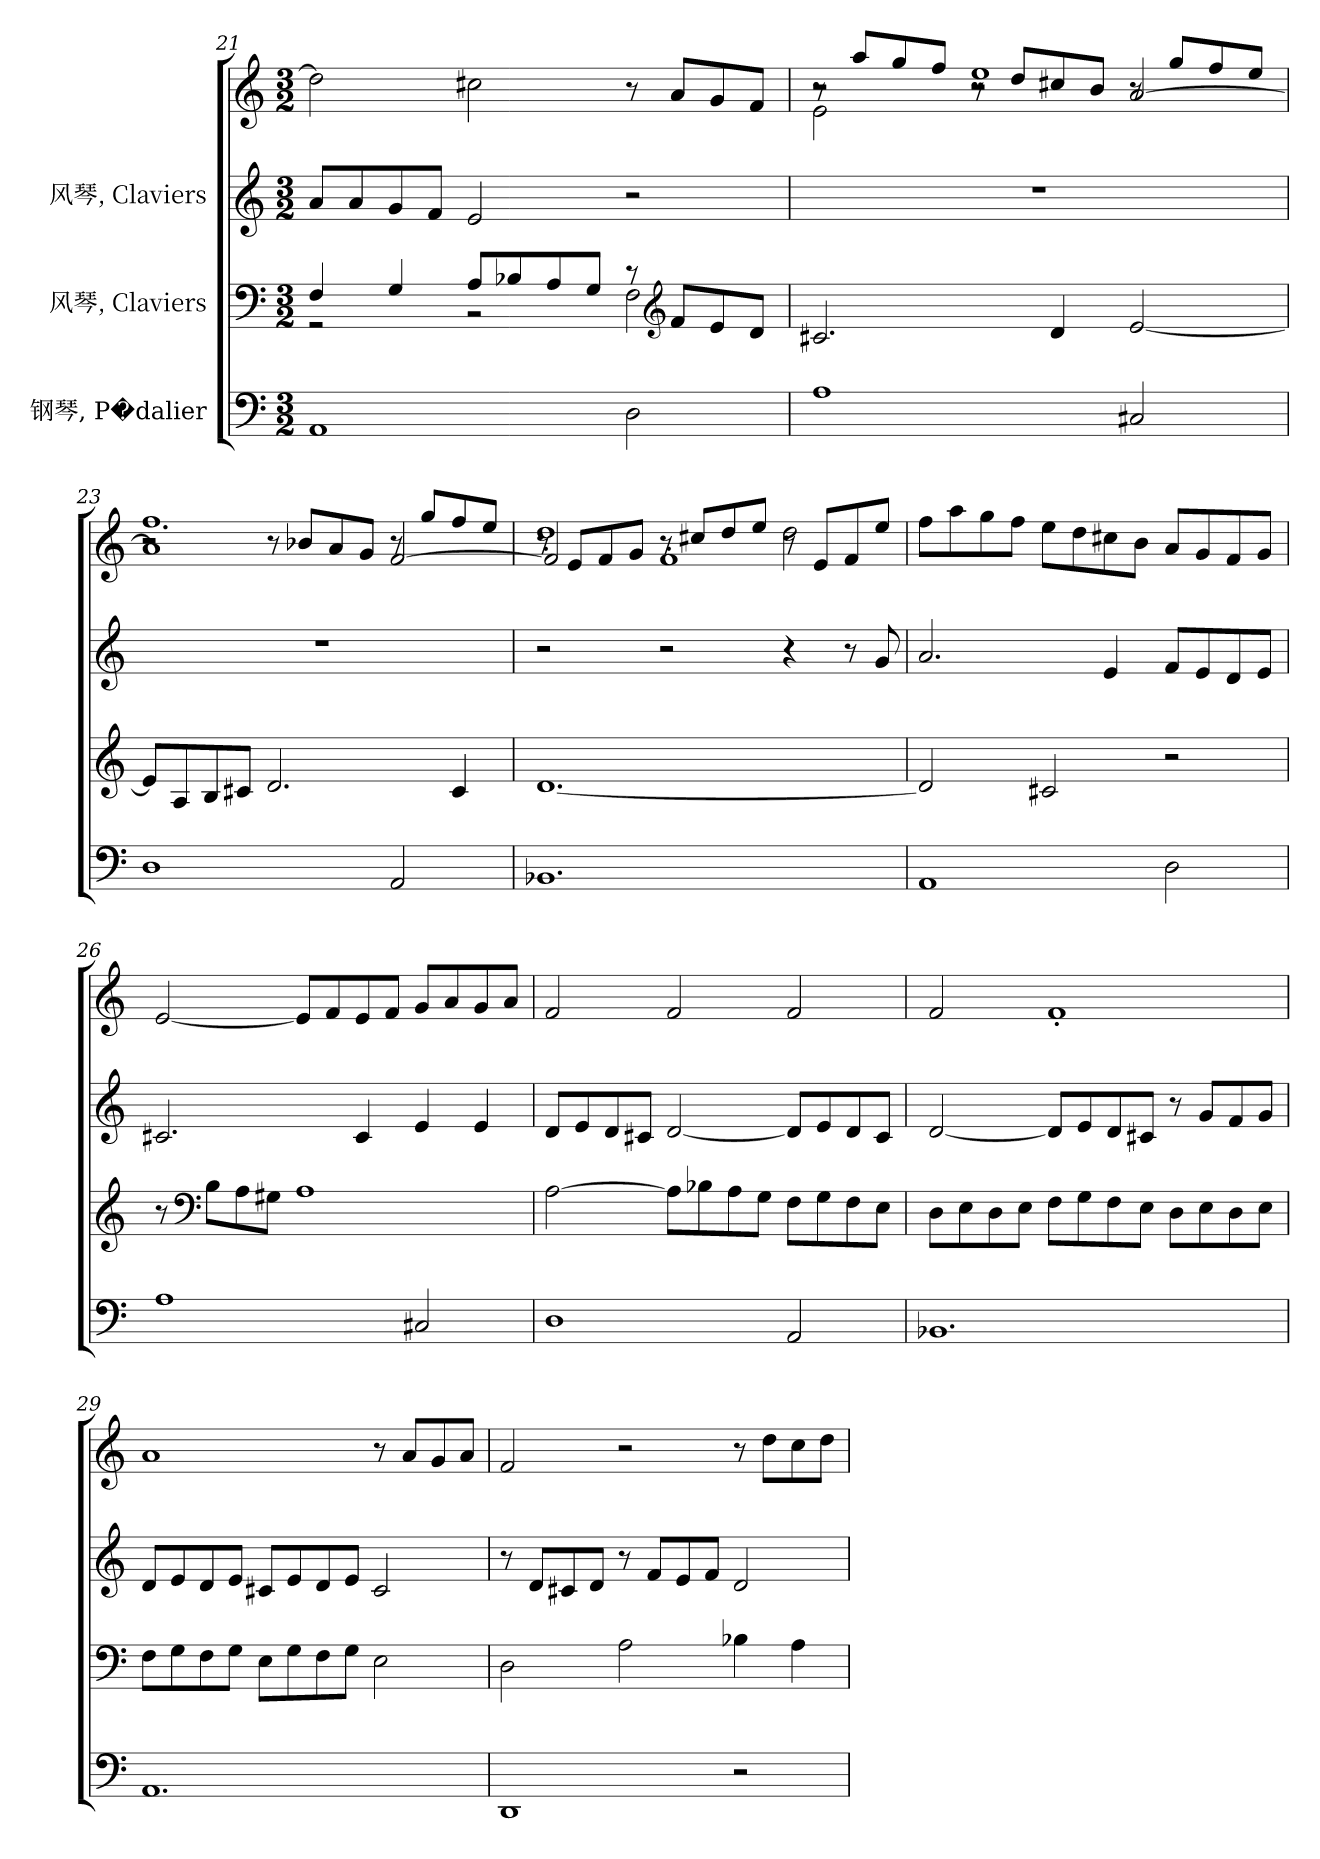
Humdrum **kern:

**kern	**kern	**kern	**kern
*part3	*part2	*part1	*part1
*staff4	*staff3	*staff2	*staff1
*I"钢琴, P�dalier	*I"风琴, Claviers	*I"风琴, Claviers	*
*clefF4	*clefF4	*clefG2	*clefG2
*k[]	*k[]	*k[]	*k[]
*M3/2	*M3/2	*M3/2	*M3/2
=21	=21	=21	=21
*	*^	*	*
1AA	4F/	2r	8a/L	2dd\]
.	.	.	8a/	.
.	4G/	.	8g/	.
.	.	.	8f/J	.
.	8A/L	2r	2e/	2cc#X\
.	8B-X/	.	.	.
.	8A/	.	.	.
.	8G/J	.	.	.
2D\	8r	2F\	2r	8r
*	*clefG2	*	*	*
.	8f/L	.	.	8a/L
.	8e/	.	.	8g/
.	8d/J	.	.	8f/J
*	*v	*v	*	*
!!LO:LB:g=z
=22	=22	=22	=22
*	*	*	*^
*	*	*	*	*^
1A	2.c#X/	1.r	8r	2e\	2r
.	.	.	8aa/L	.	.
.	.	.	8gg/	.	.
.	.	.	8ff/J	.	.
.	.	.	8r	1ee'	2r
.	.	.	8dd/L	.	.
.	4d/	.	8cc#X/	.	.
.	.	.	8b/J	.	.
2C#X/	[2e/	.	8r	.	[2a/
.	.	.	8gg/L	.	.
.	.	.	8ff/	.	.
.	.	.	8ee/J	.	.
=23	=23	=23	=23	=23	=23
1D	8e/L]	1.r	2r	1.ff	1a]
.	8A/	.	.	.	.
.	8B/	.	.	.	.
.	8c#X/J	.	.	.	.
.	2.d/	.	8r	.	.
.	.	.	8b-X/L	.	.
.	.	.	8a/	.	.
.	.	.	8g/J	.	.
2AA/	.	.	8r	.	[2f/
.	.	.	8gg/L	.	.
.	4c#/	.	8ff/	.	.
.	.	.	8ee/J	.	.
=24	=24	=24	=24	=24	=24
1.BB-X	[1.d	2r	8r	1dd'	2f/]
.	.	.	8e/L	.	.
.	.	.	8f/	.	.
.	.	.	8g/J	.	.
.	.	2r	8r	.	1f'
.	.	.	8cc#X/L	.	.
.	.	.	8dd/	.	.
.	.	.	8ee/J	.	.
.	.	4r	8r	2dd\	.
.	.	.	8e/L	.	.
.	.	8r	8f/	.	.
.	.	8g/	8ee/J	.	.
*	*	*	*v	*v	*v
!!LO:PB:g=z
=25	=25	=25	=25
1AA	2d/]	2.a/	8ff\L
.	.	.	8aa\
.	.	.	8gg\
.	.	.	8ff\J
.	2c#X/	.	8ee\L
.	.	.	8dd\
.	.	4e/	8cc#X\
.	.	.	8b\J
2D\	2r	8f/L	8a/L
.	.	8e/	8g/
.	.	8d/	8f/
.	.	8e/J	8g/J
=26	=26	=26	=26
1A	8r	2.c#X/	[2e/
*	*clefF4	*	*
.	8B\L	.	.
.	8A\	.	.
.	8G#X\J	.	.
.	1A	.	8e/L]
.	.	.	8f/
.	.	4c#/	8e/
.	.	.	8f/J
2C#X/	.	4e/	8g/L
.	.	.	8a/
.	.	4e/	8g/
.	.	.	8a/J
=27	=27	=27	=27
1D	[2A\	8d/L	2f/
.	.	8e/	.
.	.	8d/	.
.	.	8c#X/J	.
.	8A\L]	[2d/	2f/
.	8B-X\	.	.
.	8A\	.	.
.	8G\J	.	.
2AA/	8F\L	8d/L]	2f/
.	8G\	8e/	.
.	8F\	8d/	.
.	8E\J	8c#/J	.
!!LO:LB:g=z
=28	=28	=28	=28
1.BB-X	8D\L	[2d/	2f/
.	8E\	.	.
.	8D\	.	.
.	8E\J	.	.
.	8F\L	8d/L]	1f'
.	8G\	8e/	.
.	8F\	8d/	.
.	8E\J	8c#X/J	.
.	8D\L	8r	.
.	8E\	8g/L	.
.	8D\	8f/	.
.	8E\J	8g/J	.
=29	=29	=29	=29
1.AA	8F\L	8d/L	1a
.	8G\	8e/	.
.	8F\	8d/	.
.	8G\J	8e/J	.
.	8E\L	8c#X/L	.
.	8G\	8e/	.
.	8F\	8d/	.
.	8G\J	8e/J	.
.	2E\	2c#/	8r
.	.	.	8a/L
.	.	.	8g/
.	.	.	8a/J
=30	=30	=30	=30
1DD	2D\	8r	2f/
.	.	8d/L	.
.	.	8c#X/	.
.	.	8d/J	.
.	2A\	8r	2r
.	.	8f/L	.
.	.	8e/	.
.	.	8f/J	.
2r	4B-X\	2d/	8r
.	.	.	8dd\L
.	4A\	.	8cc\
.	.	.	8dd\J
=	=	=	=
*-	*-	*-	*-
